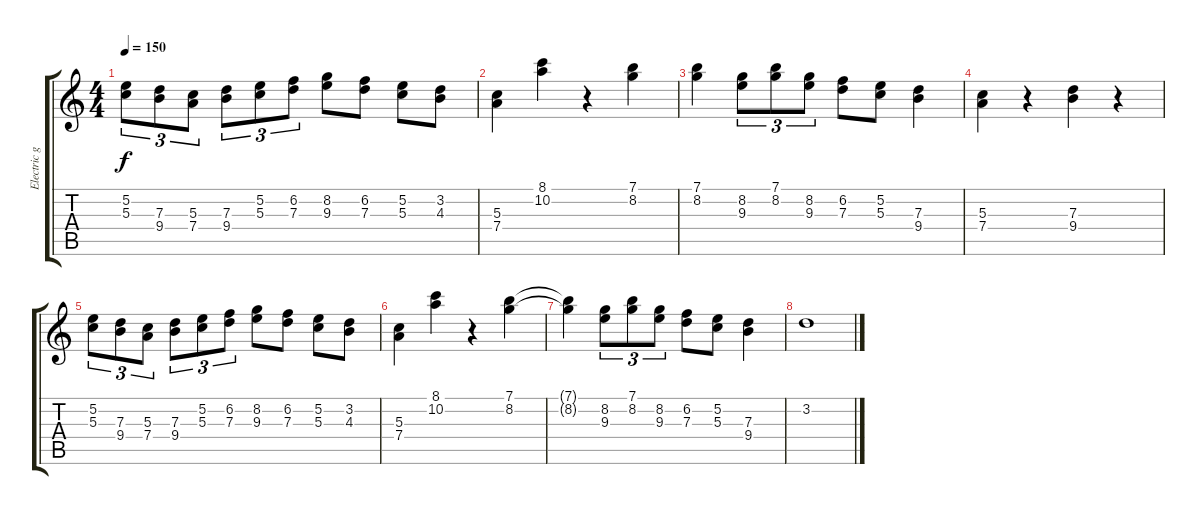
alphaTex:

\track ("Electric guitar" "Electric g") {instrument distortionguitar}
\staff {score tabs}
\tuning (E4 B3 G3 D3 A2 E2) {hide}
\ts (4 4)
\tempo 150
\clef g2
\ks c
(5.2 5.3).8{tu (3 2) dy f} (7.3 9.4).8{tu (3 2)} (5.3 7.4).8{tu (3 2)} (7.3 9.4).8{tu (3 2)} (5.2 5.3).8{tu (3 2)} (6.2 7.3).8{tu (3 2)} (8.2 9.3).8 (6.2 7.3).8 (5.2 5.3).8 (3.2 4.3).8 |
(5.3 7.4).4 (8.1 10.2).4 r.4 (7.1 8.2).4 |
(7.1 8.2).4 (8.2 9.3).8{tu (3 2)} (7.1 8.2).8{tu (3 2)} (8.2 9.3).8{tu (3 2)} (6.2 7.3).8 (5.2 5.3).8 (7.3 9.4).4 |
(5.3 7.4).4 r.4 (7.3 9.4).4 r.4 |
(5.2 5.3).8{tu (3 2)} (7.3 9.4).8{tu (3 2)} (5.3 7.4).8{tu (3 2)} (7.3 9.4).8{tu (3 2)} (5.2 5.3).8{tu (3 2)} (6.2 7.3).8{tu (3 2)} (8.2 9.3).8 (6.2 7.3).8 (5.2 5.3).8 (3.2 4.3).8 |
(5.3 7.4).4 (8.1 10.2).4 r.4 (7.1 8.2).4 |
(7.1{t} 8.2{t}).4 (8.2 9.3).8{tu (3 2)} (7.1 8.2).8{tu (3 2)} (8.2 9.3).8{tu (3 2)} (6.2 7.3).8 (5.2 5.3).8 (7.3 9.4).4 |
3.2.1
